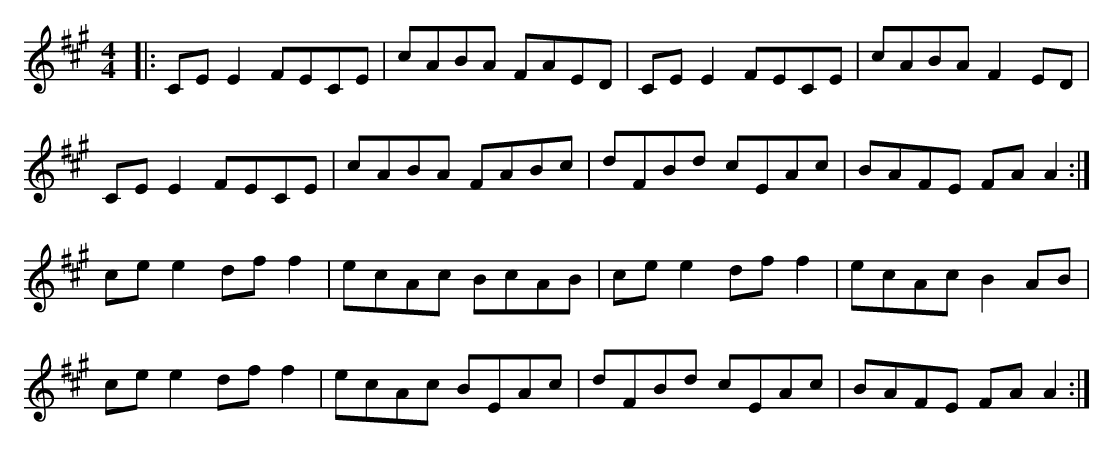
X:1
M:4/4
K:A
|:CE E2 FECE|cABA FAED|CE E2 FECE|cABA F2 ED|
CE E2 FECE|cABA FABc|dFBd cEAc|BAFE FA A2:|
ce e2 df f2|ecAc BcAB|ce e2 df f2|ecAc B2 AB|
ce e2 df f2|ecAc BEAc|dFBd cEAc|BAFE FA A2:|
